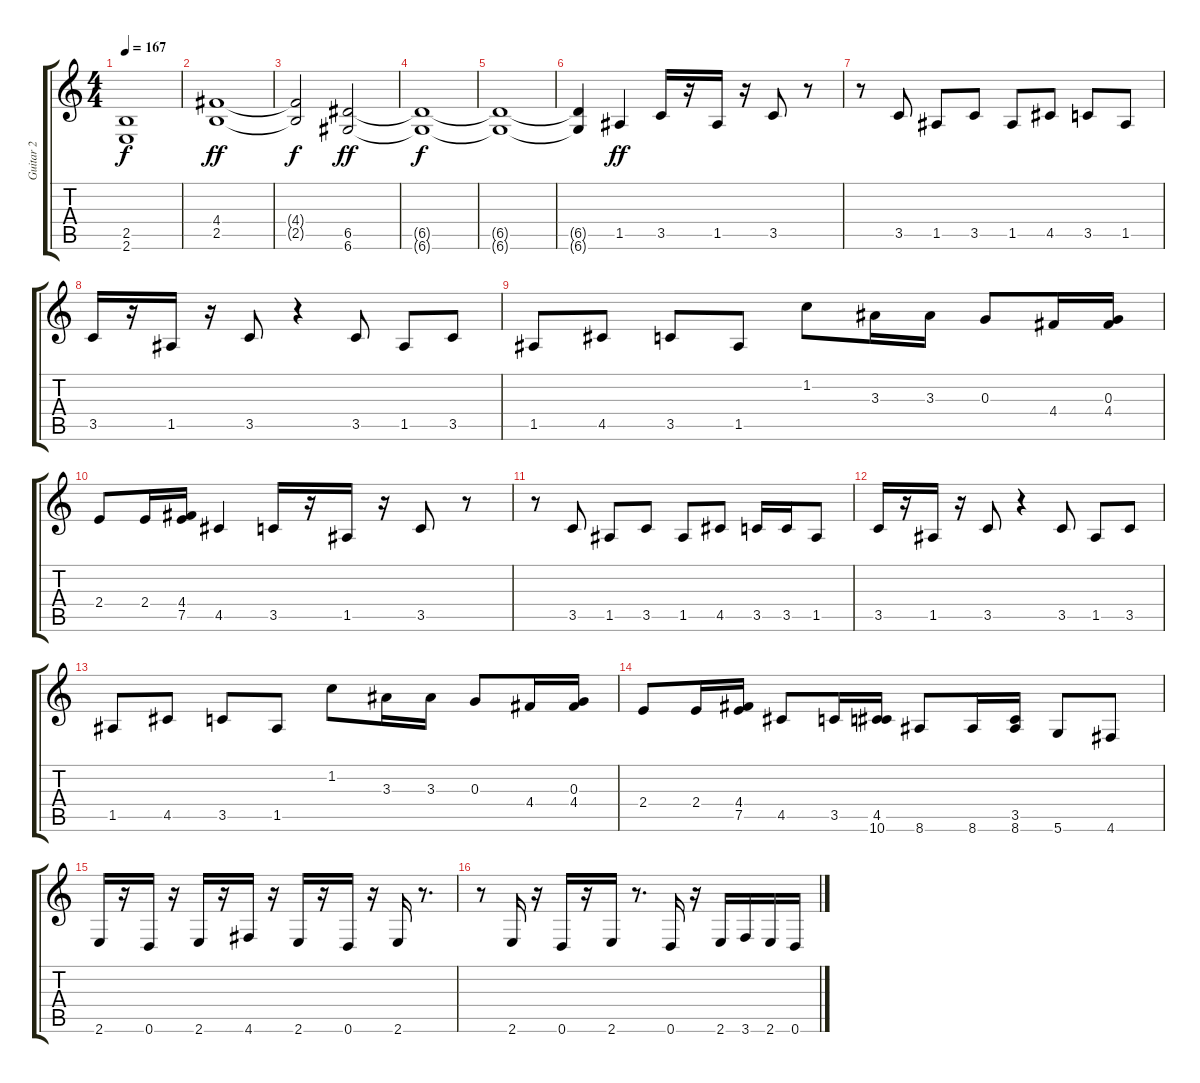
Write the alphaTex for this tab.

\track ("Guitar 2" "Guitar 2") {instrument distortionguitar}
\staff {score tabs}
\tuning (E4 B3 G3 D3 A2 D2) {hide}
\ts (4 4)
\tempo 167
\clef g2
\ks c
(2.5{t} 2.6{t}).1{dy f} |
(4.4 2.5).1{dy ff} |
(4.4{t} 2.5{t}).2{dy f} (6.5 6.6).2{dy ff} |
(6.5{t} 6.6{t}).1{dy f} |
(6.5{t} 6.6{t}).1 |
(6.5{t} 6.6{t}).4 1.5.4{dy ff} 3.5.16 r.16 1.5.16 r.16 3.5.8 r.8 |
r.8 3.5.8 1.5.8 3.5.8 1.5.8 4.5.8 3.5.8 1.5.8 |
3.5.16 r.16 1.5.16 r.16 3.5.8 r.4 3.5.8 1.5.8 3.5.8 |
1.5.8 4.5.8 3.5.8 1.5.8 1.2.8 3.3.16 3.3.16 0.3.8 4.4.16 (0.3 4.4).16 |
2.4.8 2.4.16 (4.4 7.5).16 4.5.4 3.5.16 r.16 1.5.16 r.16 3.5.8 r.8 |
r.8 3.5.8 1.5.8 3.5.8 1.5.8 4.5.8 3.5.16 3.5.16 1.5.8 |
3.5.16 r.16 1.5.16 r.16 3.5.8 r.4 3.5.8 1.5.8 3.5.8 |
1.5.8 4.5.8 3.5.8 1.5.8 1.2.8 3.3.16 3.3.16 0.3.8 4.4.16 (0.3 4.4).16 |
2.4.8 2.4.16 (4.4 7.5).16 4.5.8 3.5.16 (4.5 10.6).16 8.6.8 8.6.16 (3.5 8.6).16 5.6.8 4.6.8 |
2.6.16 r.16 0.6.16 r.16 2.6.16 r.16 4.6.16 r.16 2.6.16 r.16 0.6.16 r.16 2.6.16 r.8{d} |
r.8 2.6.16 r.16 0.6.16 r.16 2.6.16 r.8{d} 0.6.16 r.16 2.6.16 3.6.16 2.6.16 0.6.16
